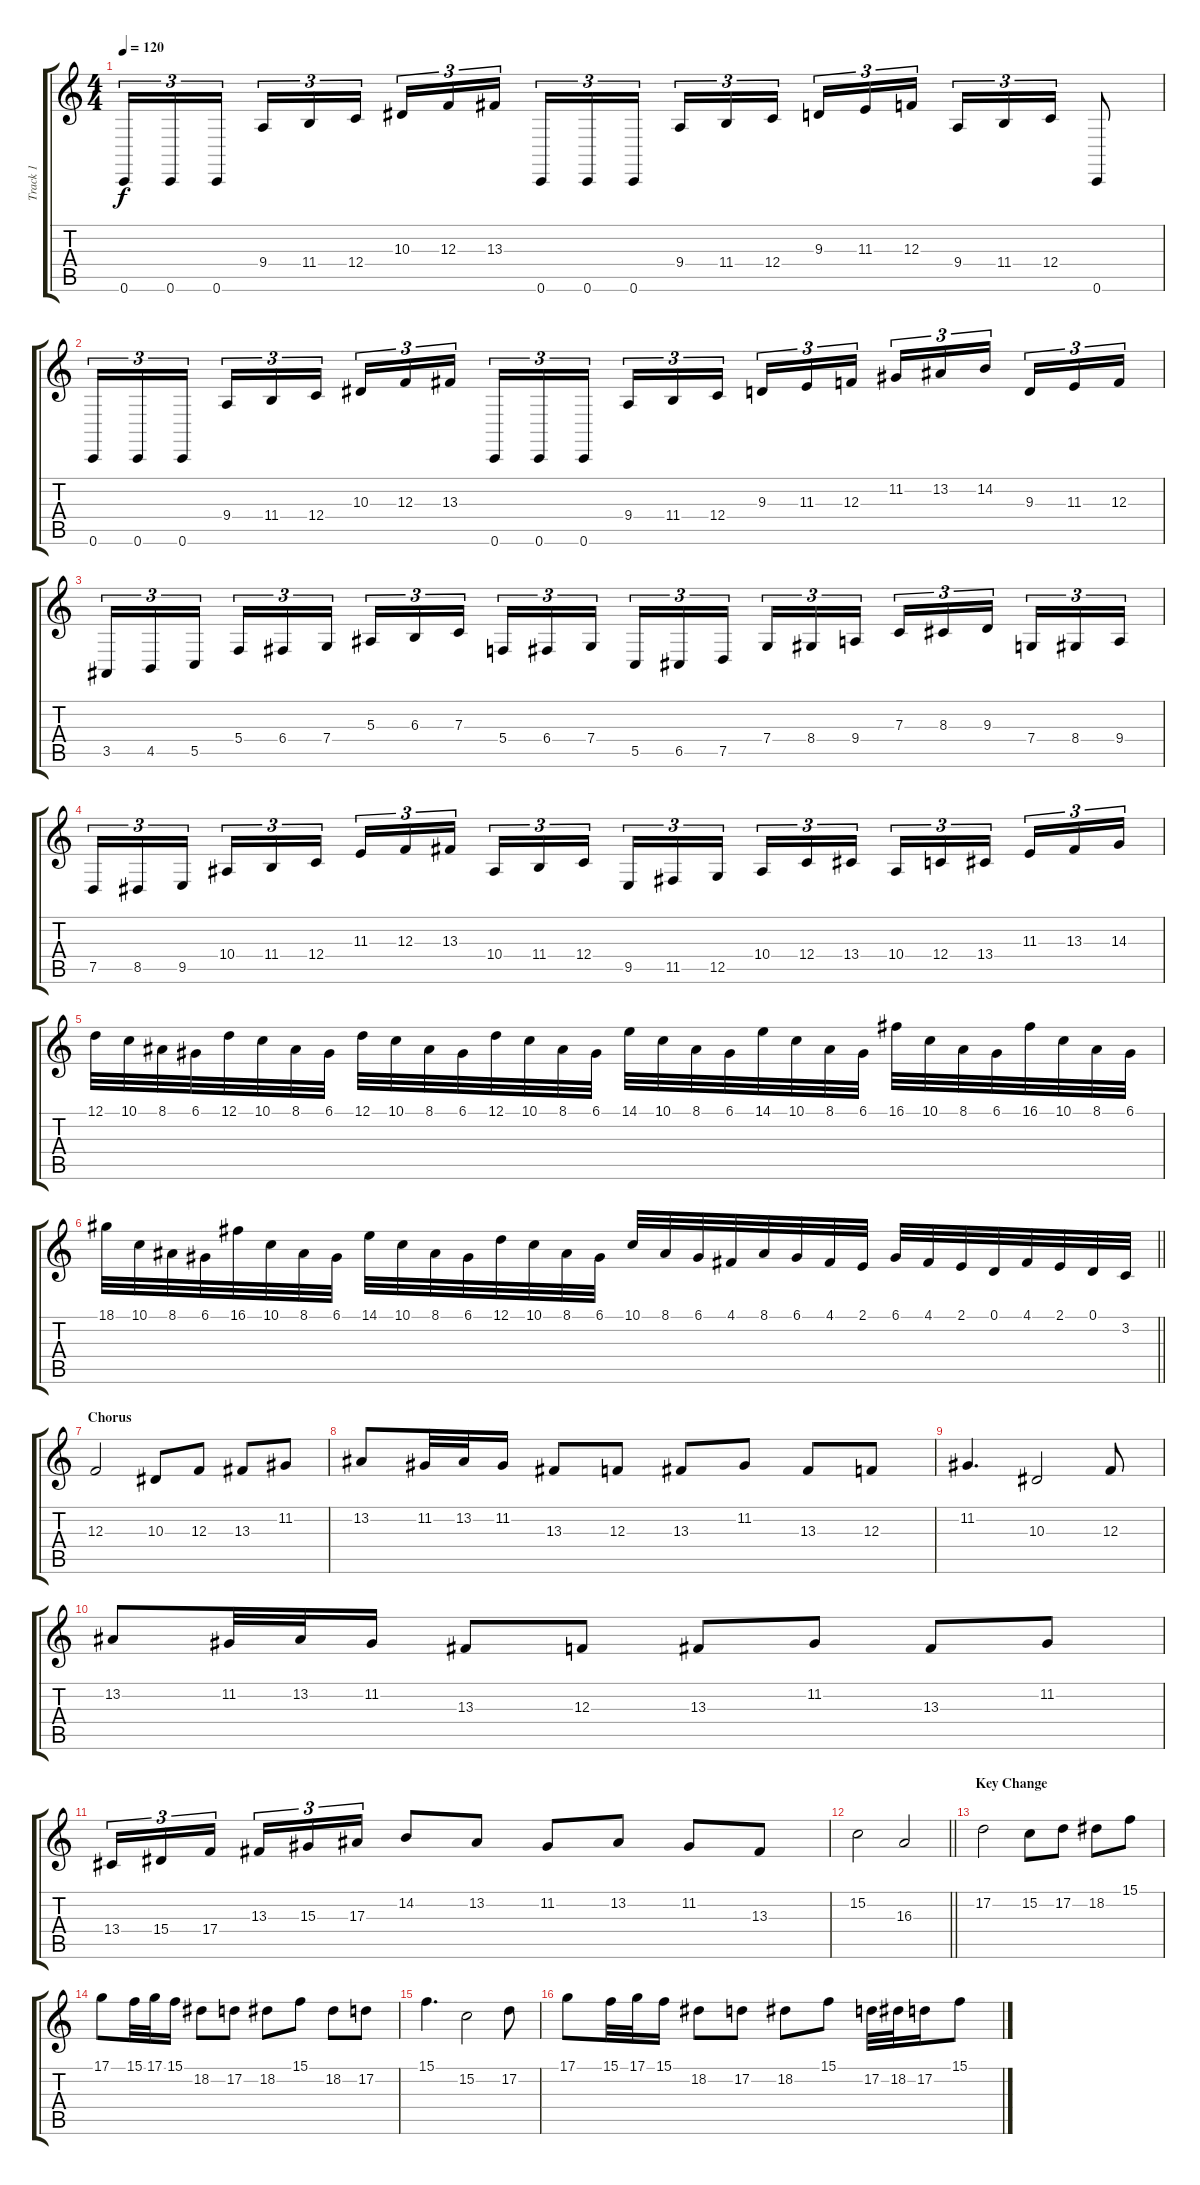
\track ("Track 1" "Track 1") {instrument brightacousticpiano}
\staff {score tabs}
\tuning (D4 A3 F3 C3 G2 C2) {hide}
\ts (4 4)
\tempo 120
\clef g2
\ks c
0.6.16{tu (3 2) dy f} 0.6.16{tu (3 2)} 0.6.16{tu (3 2) beam splitsecondary} 9.4.16{tu (3 2)} 11.4.16{tu (3 2)} 12.4.16{tu (3 2)} 10.3.16{tu (3 2)} 12.3.16{tu (3 2)} 13.3.16{tu (3 2) beam splitsecondary} 0.6.16{tu (3 2)} 0.6.16{tu (3 2)} 0.6.16{tu (3 2)} 9.4.16{tu (3 2)} 11.4.16{tu (3 2)} 12.4.16{tu (3 2) beam splitsecondary} 9.3.16{tu (3 2)} 11.3.16{tu (3 2)} 12.3.16{tu (3 2)} 9.4.16{tu (3 2)} 11.4.16{tu (3 2)} 12.4.16{tu (3 2)} 0.6.8 |
0.6.16{tu (3 2)} 0.6.16{tu (3 2)} 0.6.16{tu (3 2) beam splitsecondary} 9.4.16{tu (3 2)} 11.4.16{tu (3 2)} 12.4.16{tu (3 2)} 10.3.16{tu (3 2)} 12.3.16{tu (3 2)} 13.3.16{tu (3 2) beam splitsecondary} 0.6.16{tu (3 2)} 0.6.16{tu (3 2)} 0.6.16{tu (3 2)} 9.4.16{tu (3 2)} 11.4.16{tu (3 2)} 12.4.16{tu (3 2) beam splitsecondary} 9.3.16{tu (3 2)} 11.3.16{tu (3 2)} 12.3.16{tu (3 2)} 11.2.16{tu (3 2)} 13.2.16{tu (3 2)} 14.2.16{tu (3 2) beam splitsecondary} 9.3.16{tu (3 2)} 11.3.16{tu (3 2)} 12.3.16{tu (3 2)} |
3.5.16{tu (3 2)} 4.5.16{tu (3 2)} 5.5.16{tu (3 2) beam splitsecondary} 5.4.16{tu (3 2)} 6.4.16{tu (3 2)} 7.4.16{tu (3 2)} 5.3.16{tu (3 2)} 6.3.16{tu (3 2)} 7.3.16{tu (3 2) beam splitsecondary} 5.4.16{tu (3 2)} 6.4.16{tu (3 2)} 7.4.16{tu (3 2)} 5.5.16{tu (3 2)} 6.5.16{tu (3 2)} 7.5.16{tu (3 2) beam splitsecondary} 7.4.16{tu (3 2)} 8.4.16{tu (3 2)} 9.4.16{tu (3 2)} 7.3.16{tu (3 2)} 8.3.16{tu (3 2)} 9.3.16{tu (3 2) beam splitsecondary} 7.4.16{tu (3 2)} 8.4.16{tu (3 2)} 9.4.16{tu (3 2)} |
7.5.16{tu (3 2)} 8.5.16{tu (3 2)} 9.5.16{tu (3 2) beam splitsecondary} 10.4.16{tu (3 2)} 11.4.16{tu (3 2)} 12.4.16{tu (3 2)} 11.3.16{tu (3 2)} 12.3.16{tu (3 2)} 13.3.16{tu (3 2) beam splitsecondary} 10.4.16{tu (3 2)} 11.4.16{tu (3 2)} 12.4.16{tu (3 2)} 9.5.16{tu (3 2)} 11.5.16{tu (3 2)} 12.5.16{tu (3 2) beam splitsecondary} 10.4.16{tu (3 2)} 12.4.16{tu (3 2)} 13.4.16{tu (3 2)} 10.4.16{tu (3 2)} 12.4.16{tu (3 2)} 13.4.16{tu (3 2) beam splitsecondary} 11.3.16{tu (3 2)} 13.3.16{tu (3 2)} 14.3.16{tu (3 2)} |
12.1.32 10.1.32 8.1.32 6.1.32 12.1.32 10.1.32 8.1.32 6.1.32 12.1.32 10.1.32 8.1.32 6.1.32 12.1.32 10.1.32 8.1.32 6.1.32 14.1.32 10.1.32 8.1.32 6.1.32 14.1.32 10.1.32 8.1.32 6.1.32 16.1.32 10.1.32 8.1.32 6.1.32 16.1.32 10.1.32 8.1.32 6.1.32 |
\barLineRight lightlight
18.1.32 10.1.32 8.1.32 6.1.32 16.1.32 10.1.32 8.1.32 6.1.32 14.1.32 10.1.32 8.1.32 6.1.32 12.1.32 10.1.32 8.1.32 6.1.32 10.1.32 8.1.32 6.1.32 4.1.32 8.1.32 6.1.32 4.1.32 2.1.32 6.1.32 4.1.32 2.1.32 0.1.32 4.1.32 2.1.32 0.1.32 3.2.32 |
\section ("" "Chorus")
12.3.2 10.3.8 12.3.8 13.3.8 11.2.8 |
13.2.8 11.2.32 13.2.32 11.2.16 13.3.8 12.3.8 13.3.8 11.2.8 13.3.8 12.3.8 |
11.2.4{d} 10.3.2 12.3.8 |
13.2.8 11.2.32 13.2.32 11.2.16 13.3.8 12.3.8 13.3.8 11.2.8 13.3.8 11.2.8 |
13.4.16{tu (3 2)} 15.4.16{tu (3 2)} 17.4.16{tu (3 2) beam splitsecondary} 13.3.16{tu (3 2)} 15.3.16{tu (3 2)} 17.3.16{tu (3 2)} 14.2.8 13.2.8 11.2.8 13.2.8 11.2.8 13.3.8 |
\barLineRight lightlight
15.2.2 16.3.2 |
\section ("" "Key Change")
17.2.2 15.2.8 17.2.8 18.2.8 15.1.8 |
17.1.8 15.1.32 17.1.32 15.1.16 18.2.8 17.2.8 18.2.8 15.1.8 18.2.8 17.2.8 |
15.1.4{d} 15.2.2 17.2.8 |
17.1.8 15.1.32 17.1.32 15.1.16 18.2.8 17.2.8 18.2.8 15.1.8 17.2.32 18.2.32 17.2.16 15.1.8
